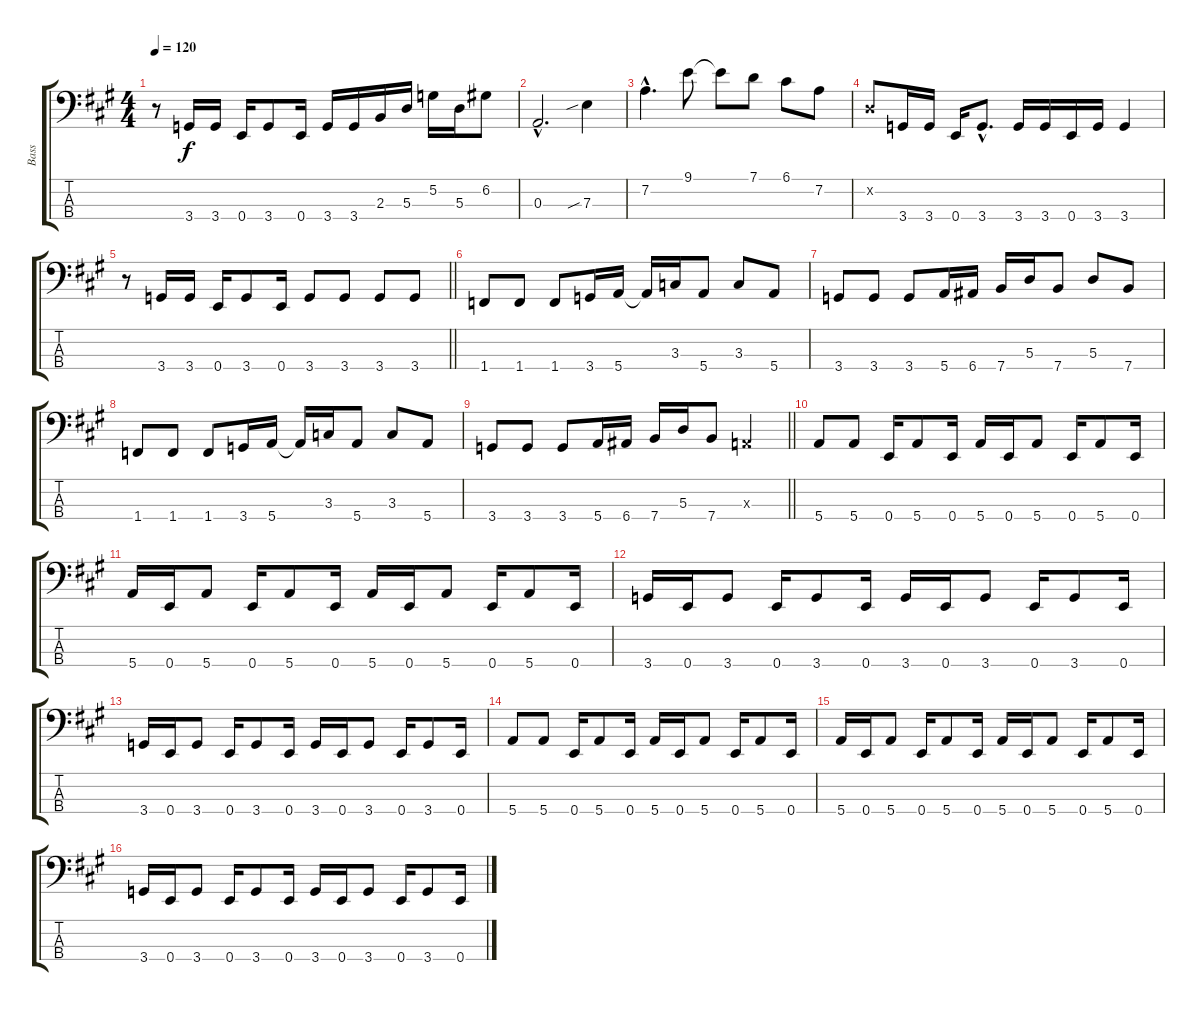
\track ("Bass" "Bass") {instrument electricbasspick}
\staff {score tabs}
\tuning (G2 D2 A1 E1) {hide}
\ts (4 4)
\tempo 120
\clef f4
\ks a
r.8{dy f} 3.4.16 3.4.16 0.4.16 3.4.8 0.4.16 3.4.16 3.4.16 2.3.16 5.3.16 5.2.16 5.3.16 6.2.8 |
0.3{hac}.2{d} 7.3{sib}.4 |
7.2{hac}.4{d} 9.1.8 9.1{t}.8 7.1.8 6.1.8 7.2.8 |
0.2{x}.8 3.4.16 3.4.16 0.4.16 3.4{hac}.8{d} 3.4.16 3.4.16 0.4.16 3.4.16 3.4.4 |
\barLineRight lightlight
r.8 3.4.16 3.4.16 0.4.16 3.4.8 0.4.16 3.4.8 3.4.8 3.4.8 3.4.8 |
1.4.8 1.4.8 1.4.8 3.4.16 5.4.16 5.4{t}.16 3.3.16 5.4.8 3.3.8 5.4.8 |
3.4.8 3.4.8 3.4.8 5.4.16 6.4.16 7.4.16 5.3.16 7.4.8 5.3.8 7.4.8 |
1.4.8 1.4.8 1.4.8 3.4.16 5.4.16 5.4{t}.16 3.3.16 5.4.8 3.3.8 5.4.8 |
\barLineRight lightlight
3.4.8 3.4.8 3.4.8 5.4.16 6.4.16 7.4.16 5.3.16 7.4.8 0.3{x}.4 |
5.4.8 5.4.8 0.4.16 5.4.8 0.4.16 5.4.16 0.4.16 5.4.8 0.4.16 5.4.8 0.4.16 |
5.4.16 0.4.16 5.4.8 0.4.16 5.4.8 0.4.16 5.4.16 0.4.16 5.4.8 0.4.16 5.4.8 0.4.16 |
3.4.16 0.4.16 3.4.8 0.4.16 3.4.8 0.4.16 3.4.16 0.4.16 3.4.8 0.4.16 3.4.8 0.4.16 |
3.4.16 0.4.16 3.4.8 0.4.16 3.4.8 0.4.16 3.4.16 0.4.16 3.4.8 0.4.16 3.4.8 0.4.16 |
5.4.8 5.4.8 0.4.16 5.4.8 0.4.16 5.4.16 0.4.16 5.4.8 0.4.16 5.4.8 0.4.16 |
5.4.16 0.4.16 5.4.8 0.4.16 5.4.8 0.4.16 5.4.16 0.4.16 5.4.8 0.4.16 5.4.8 0.4.16 |
3.4.16 0.4.16 3.4.8 0.4.16 3.4.8 0.4.16 3.4.16 0.4.16 3.4.8 0.4.16 3.4.8 0.4.16
